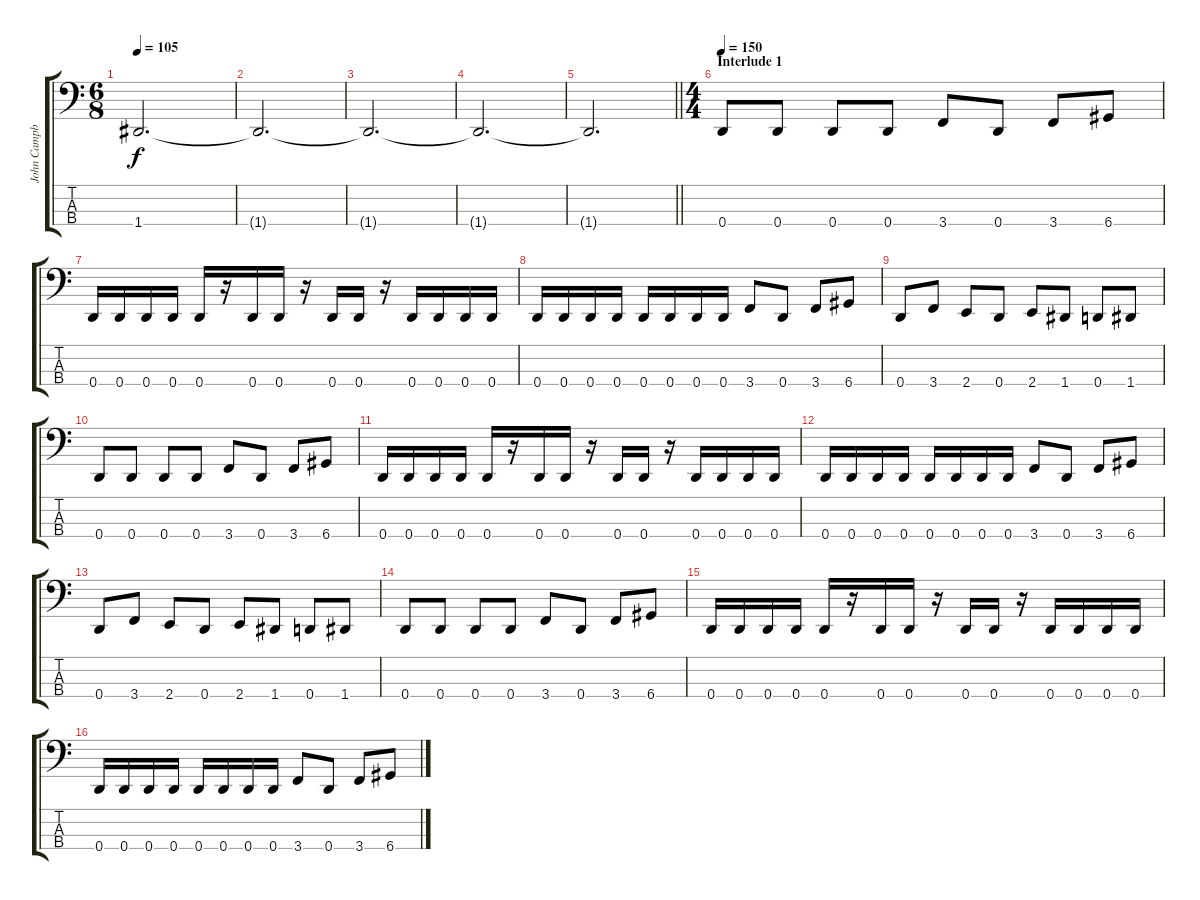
\track ("John Campbell" "John Campb") {instrument electricbasspick}
\staff {score tabs}
\tuning (G2 D2 A1 D1) {hide}
\ts (6 8)
\tempo 105
\clef f4
\ks c
1.4.2{d dy f volume 0} |
1.4{t}.2{d} |
1.4{t}.2{d} |
1.4{t}.2{d} |
\barLineRight lightlight
1.4{t}.2{d} |
\ts (4 4)
\section ("" "Interlude 1")
\tempo 150
0.4.8{volume 13} 0.4.8 0.4.8 0.4.8 3.4.8 0.4.8 3.4.8 6.4.8 |
0.4.16 0.4.16 0.4.16 0.4.16 0.4.16 r.16 0.4.16 0.4.16 r.16 0.4.16 0.4.16 r.16 0.4.16 0.4.16 0.4.16 0.4.16 |
0.4.16 0.4.16 0.4.16 0.4.16 0.4.16 0.4.16 0.4.16 0.4.16 3.4.8 0.4.8 3.4.8 6.4.8 |
0.4.8 3.4.8 2.4.8 0.4.8 2.4.8 1.4.8 0.4.8 1.4.8 |
0.4.8 0.4.8 0.4.8 0.4.8 3.4.8 0.4.8 3.4.8 6.4.8 |
0.4.16 0.4.16 0.4.16 0.4.16 0.4.16 r.16 0.4.16 0.4.16 r.16 0.4.16 0.4.16 r.16 0.4.16 0.4.16 0.4.16 0.4.16 |
0.4.16 0.4.16 0.4.16 0.4.16 0.4.16 0.4.16 0.4.16 0.4.16 3.4.8 0.4.8 3.4.8 6.4.8 |
0.4.8 3.4.8 2.4.8 0.4.8 2.4.8 1.4.8 0.4.8 1.4.8 |
0.4.8 0.4.8 0.4.8 0.4.8 3.4.8 0.4.8 3.4.8 6.4.8 |
0.4.16 0.4.16 0.4.16 0.4.16 0.4.16 r.16 0.4.16 0.4.16 r.16 0.4.16 0.4.16 r.16 0.4.16 0.4.16 0.4.16 0.4.16 |
0.4.16 0.4.16 0.4.16 0.4.16 0.4.16 0.4.16 0.4.16 0.4.16 3.4.8 0.4.8 3.4.8 6.4.8
